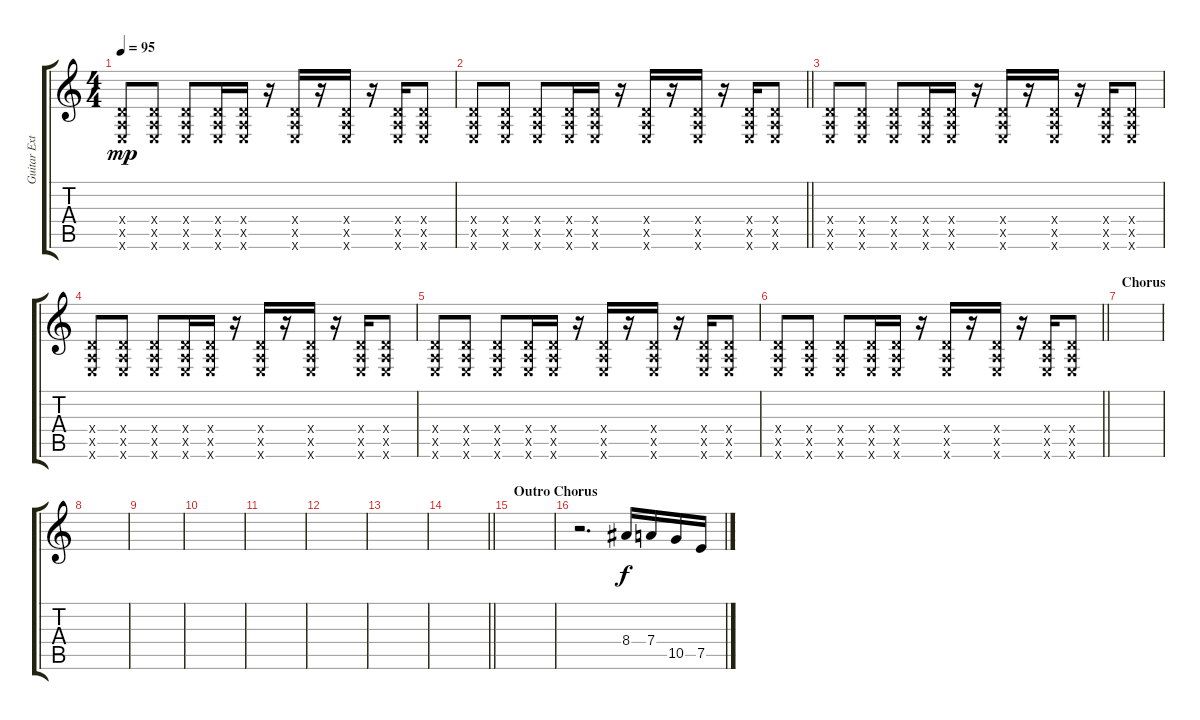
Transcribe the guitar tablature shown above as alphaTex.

\track ("Guitar Extra" "Guitar Ext") {instrument distortionguitar}
\staff {score tabs}
\tuning (E4 B3 G3 D3 A2 E2) {hide}
\ts (4 4)
\tempo 95
\clef g2
\ks c
(0.4{x} 0.5{x} 0.6{x}).8{dy mp} (0.4{x} 0.5{x} 0.6{x}).8 (0.4{x} 0.5{x} 0.6{x}).8 (0.4{x} 0.5{x} 0.6{x}).16 (0.4{x} 0.5{x} 0.6{x}).16 r.16 (0.4{x} 0.5{x} 0.6{x}).16 r.16 (0.4{x} 0.5{x} 0.6{x}).16 r.16 (0.4{x} 0.5{x} 0.6{x}).16 (0.4{x} 0.5{x} 0.6{x}).8 |
\barLineRight lightlight
(0.4{x} 0.5{x} 0.6{x}).8 (0.4{x} 0.5{x} 0.6{x}).8 (0.4{x} 0.5{x} 0.6{x}).8 (0.4{x} 0.5{x} 0.6{x}).16 (0.4{x} 0.5{x} 0.6{x}).16 r.16 (0.4{x} 0.5{x} 0.6{x}).16 r.16 (0.4{x} 0.5{x} 0.6{x}).16 r.16 (0.4{x} 0.5{x} 0.6{x}).16 (0.4{x} 0.5{x} 0.6{x}).8 |
(0.4{x} 0.5{x} 0.6{x}).8 (0.4{x} 0.5{x} 0.6{x}).8 (0.4{x} 0.5{x} 0.6{x}).8 (0.4{x} 0.5{x} 0.6{x}).16 (0.4{x} 0.5{x} 0.6{x}).16 r.16 (0.4{x} 0.5{x} 0.6{x}).16 r.16 (0.4{x} 0.5{x} 0.6{x}).16 r.16 (0.4{x} 0.5{x} 0.6{x}).16 (0.4{x} 0.5{x} 0.6{x}).8 |
(0.4{x} 0.5{x} 0.6{x}).8 (0.4{x} 0.5{x} 0.6{x}).8 (0.4{x} 0.5{x} 0.6{x}).8 (0.4{x} 0.5{x} 0.6{x}).16 (0.4{x} 0.5{x} 0.6{x}).16 r.16 (0.4{x} 0.5{x} 0.6{x}).16 r.16 (0.4{x} 0.5{x} 0.6{x}).16 r.16 (0.4{x} 0.5{x} 0.6{x}).16 (0.4{x} 0.5{x} 0.6{x}).8 |
(0.4{x} 0.5{x} 0.6{x}).8 (0.4{x} 0.5{x} 0.6{x}).8 (0.4{x} 0.5{x} 0.6{x}).8 (0.4{x} 0.5{x} 0.6{x}).16 (0.4{x} 0.5{x} 0.6{x}).16 r.16 (0.4{x} 0.5{x} 0.6{x}).16 r.16 (0.4{x} 0.5{x} 0.6{x}).16 r.16 (0.4{x} 0.5{x} 0.6{x}).16 (0.4{x} 0.5{x} 0.6{x}).8 |
\barLineRight lightlight
(0.4{x} 0.5{x} 0.6{x}).8 (0.4{x} 0.5{x} 0.6{x}).8 (0.4{x} 0.5{x} 0.6{x}).8 (0.4{x} 0.5{x} 0.6{x}).16 (0.4{x} 0.5{x} 0.6{x}).16 r.16 (0.4{x} 0.5{x} 0.6{x}).16 r.16 (0.4{x} 0.5{x} 0.6{x}).16 r.16 (0.4{x} 0.5{x} 0.6{x}).16 (0.4{x} 0.5{x} 0.6{x}).8 |
\section ("" "Chorus")
|
|
|
|
|
|
|
\barLineRight lightlight
|
\section ("" "Outro Chorus")
|
r.2{d} 8.4.16{dy f} 7.4.16 10.5.16 7.5.16
